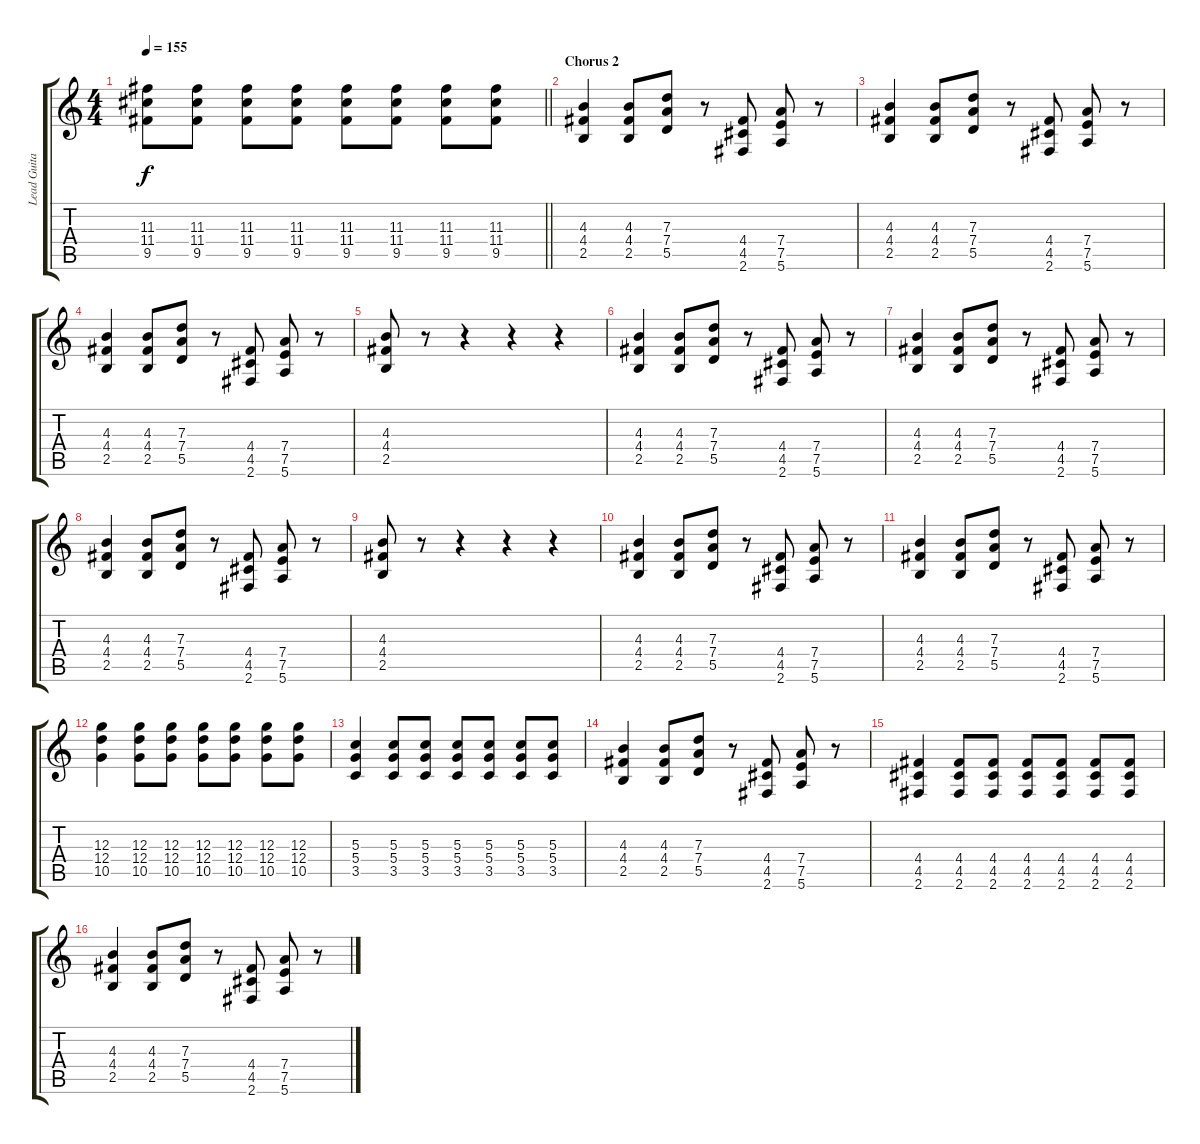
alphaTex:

\track ("Lead Guitar" "Lead Guita") {instrument distortionguitar}
\staff {score tabs}
\tuning (E4 B3 G3 D3 A2 E2) {hide}
\ts (4 4)
\tempo 155
\clef g2
\barLineRight lightlight
\ks c
(11.3 11.4 9.5).8{dy f} (11.3 11.4 9.5).8 (11.3 11.4 9.5).8 (11.3 11.4 9.5).8 (11.3 11.4 9.5).8 (11.3 11.4 9.5).8 (11.3 11.4 9.5).8 (11.3 11.4 9.5).8 |
\section ("" "Chorus 2")
(4.3 4.4 2.5).4 (4.3 4.4 2.5).8 (7.3 7.4 5.5).8 r.8 (4.4 4.5 2.6).8 (7.4 7.5 5.6).8 r.8 |
(4.3 4.4 2.5).4 (4.3 4.4 2.5).8 (7.3 7.4 5.5).8 r.8 (4.4 4.5 2.6).8 (7.4 7.5 5.6).8 r.8 |
(4.3 4.4 2.5).4 (4.3 4.4 2.5).8 (7.3 7.4 5.5).8 r.8 (4.4 4.5 2.6).8 (7.4 7.5 5.6).8 r.8 |
(4.3 4.4 2.5).8 r.8 r.4 r.4 r.4 |
(4.3 4.4 2.5).4 (4.3 4.4 2.5).8 (7.3 7.4 5.5).8 r.8 (4.4 4.5 2.6).8 (7.4 7.5 5.6).8 r.8 |
(4.3 4.4 2.5).4 (4.3 4.4 2.5).8 (7.3 7.4 5.5).8 r.8 (4.4 4.5 2.6).8 (7.4 7.5 5.6).8 r.8 |
(4.3 4.4 2.5).4 (4.3 4.4 2.5).8 (7.3 7.4 5.5).8 r.8 (4.4 4.5 2.6).8 (7.4 7.5 5.6).8 r.8 |
(4.3 4.4 2.5).8 r.8 r.4 r.4 r.4 |
(4.3 4.4 2.5).4 (4.3 4.4 2.5).8 (7.3 7.4 5.5).8 r.8 (4.4 4.5 2.6).8 (7.4 7.5 5.6).8 r.8 |
(4.3 4.4 2.5).4 (4.3 4.4 2.5).8 (7.3 7.4 5.5).8 r.8 (4.4 4.5 2.6).8 (7.4 7.5 5.6).8 r.8 |
(12.3 12.4 10.5).4 (12.3 12.4 10.5).8 (12.3 12.4 10.5).8 (12.3 12.4 10.5).8 (12.3 12.4 10.5).8 (12.3 12.4 10.5).8 (12.3 12.4 10.5).8 |
(5.3 5.4 3.5).4 (5.3 5.4 3.5).8 (5.3 5.4 3.5).8 (5.3 5.4 3.5).8 (5.3 5.4 3.5).8 (5.3 5.4 3.5).8 (5.3 5.4 3.5).8 |
(4.3 4.4 2.5).4 (4.3 4.4 2.5).8 (7.3 7.4 5.5).8 r.8 (4.4 4.5 2.6).8 (7.4 7.5 5.6).8 r.8 |
(4.4 4.5 2.6).4 (4.4 4.5 2.6).8 (4.4 4.5 2.6).8 (4.4 4.5 2.6).8 (4.4 4.5 2.6).8 (4.4 4.5 2.6).8 (4.4 4.5 2.6).8 |
(4.3 4.4 2.5).4 (4.3 4.4 2.5).8 (7.3 7.4 5.5).8 r.8 (4.4 4.5 2.6).8 (7.4 7.5 5.6).8 r.8
